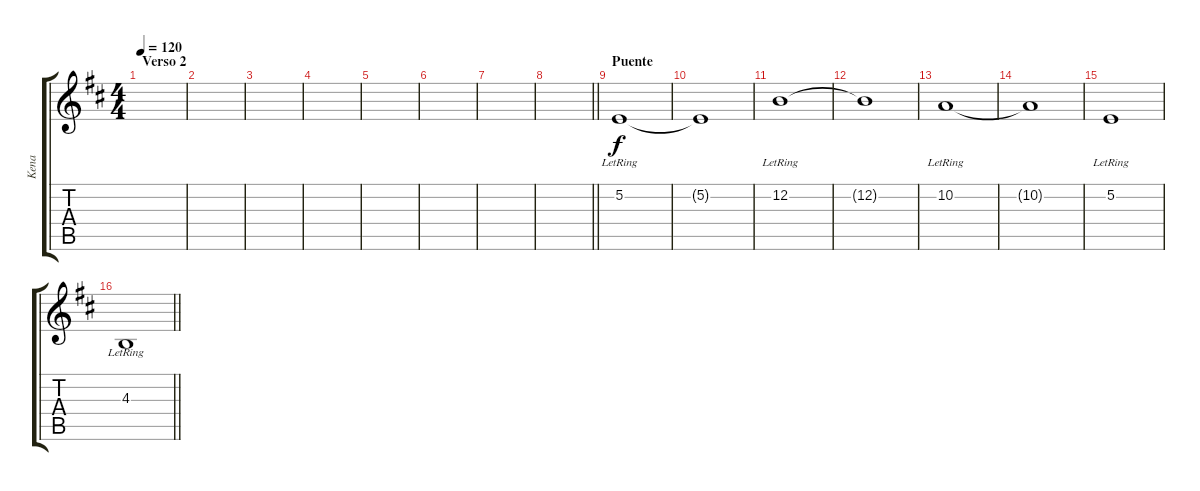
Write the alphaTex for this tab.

\track ("Kena" "Kena") {instrument blownbottle}
\staff {score tabs}
\tuning (E4 B3 G3 D3 A2 E2) {hide}
\ts (4 4)
\section ("" "Verso 2")
\tempo 120
\clef g2
\ks d
|
|
|
|
|
|
|
\barLineRight lightlight
|
\section ("" "Puente")
5.2{lr}.1 |
5.2{t}.1 |
12.2{lr}.1 |
12.2{t}.1 |
10.2{lr}.1 |
10.2{t}.1 |
5.2{lr}.1 |
\barLineRight lightlight
4.3{lr}.1
